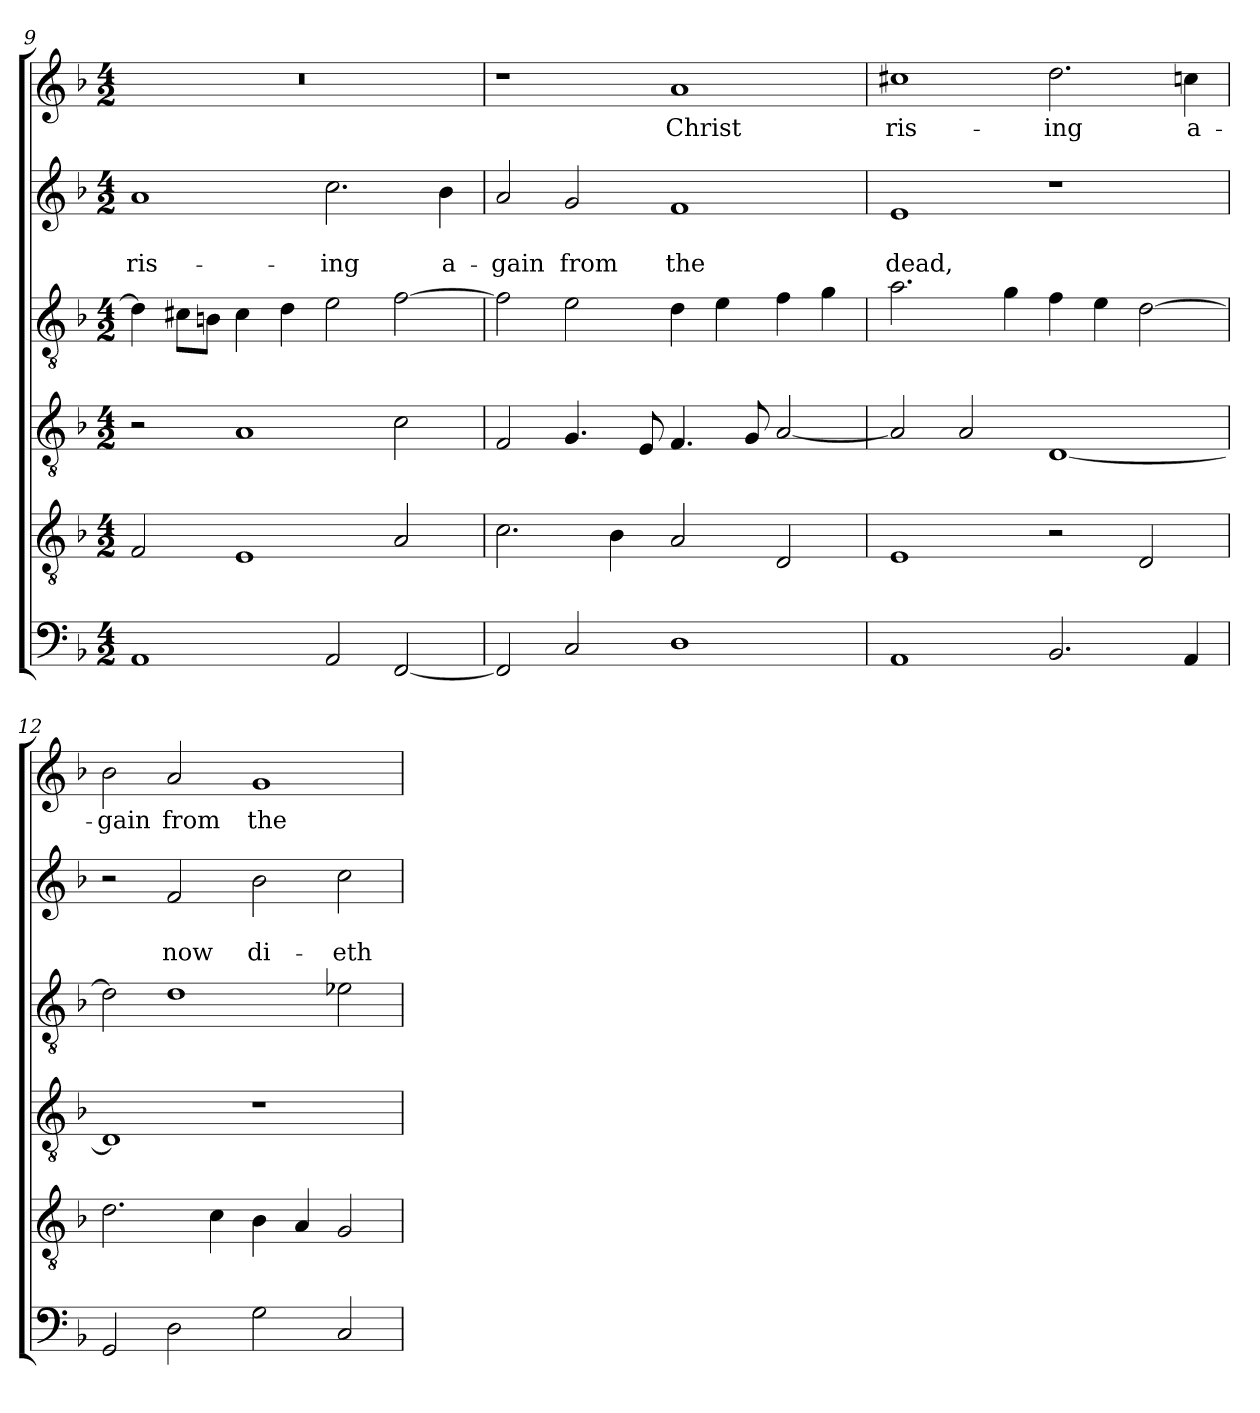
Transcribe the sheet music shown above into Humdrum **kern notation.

**kern	**kern	**kern	**kern	**kern	**text	**text	**kern	**text
*part6	*part5	*part4	*part3	*part2	*part2	*part2	*part1	*part1
*staff6	*staff5	*staff4	*staff3	*staff2	*staff2	*staff2	*staff1	*staff1
*clefF4	*clefGv2	*clefGv2	*clefGv2	*clefG2	*	*	*clefG2	*
*k[b-]	*k[b-]	*k[b-]	*k[b-]	*k[b-]	*	*	*k[b-]	*
*F:	*F:	*F:	*F:	*F:	*	*	*F:	*
*M4/2	*M4/2	*M4/2	*M4/2	*M4/2	*	*	*M4/2	*
=9	=9	=9	=9	=9	=9	=9	=9	=9
1AA	2F/	2r	4d\]	1a	.	ris-	0r	.
.	.	.	8c#X\L	.	.	.	.	.
.	.	.	8Bn\J	.	.	.	.	.
.	1E	1A	4c#\	.	.	.	.	.
.	.	.	4d\	.	.	.	.	.
2AA/	.	.	2e\	2.cc\	.	-ing	.	.
[2FF/	2A/	2c\	[2f\	.	.	.	.	.
.	.	.	.	4b-\	.	a-	.	.
!!LO:LB:g=z
=10	=10	=10	=10	=10	=10	=10	=10	=10
2FF/]	2.c\	2F/	2f\]	2a/	.	-gain	1r	.
2C/	.	4.G/	2e\	2g/	.	from	.	.
.	4B-\	.	.	.	.	.	.	.
.	.	8E/	.	.	.	.	.	.
1D	2A/	4.F/	4d\	1f	.	the	1a	Christ
.	.	.	4e\	.	.	.	.	.
.	.	8G/	.	.	.	.	.	.
.	2D/	[2A/	4f\	.	.	.	.	.
.	.	.	4g\	.	.	.	.	.
=11	=11	=11	=11	=11	=11	=11	=11	=11
1AA	1E	2A/]	2.a\	1e	.	dead,	1cc#X	ris-
.	.	2A/	.	.	.	.	.	.
.	.	.	4g\	.	.	.	.	.
2.BB-/	2r	[1D	4f\	1r	.	.	2.dd\	-ing
.	.	.	4e\	.	.	.	.	.
.	2D/	.	[2d\	.	.	.	.	.
4AA/	.	.	.	.	.	.	4ccn\	a-
=12	=12	=12	=12	=12	=12	=12	=12	=12
2GG/	2.d\	1D]	2d\]	2r	.	.	2b-\	-gain
2D\	.	.	1d	2f/	.	now	2a/	from
.	4c\	.	.	.	.	.	.	.
2G\	4B-\	1r	.	2b-\	.	di-	1g	the
.	4A/	.	.	.	.	.	.	.
2C/	2G/	.	2e-X\	2cc\	.	-eth	.	.
=	=	=	=	=	=	=	=	=
*-	*-	*-	*-	*-	*-	*-	*-	*-
